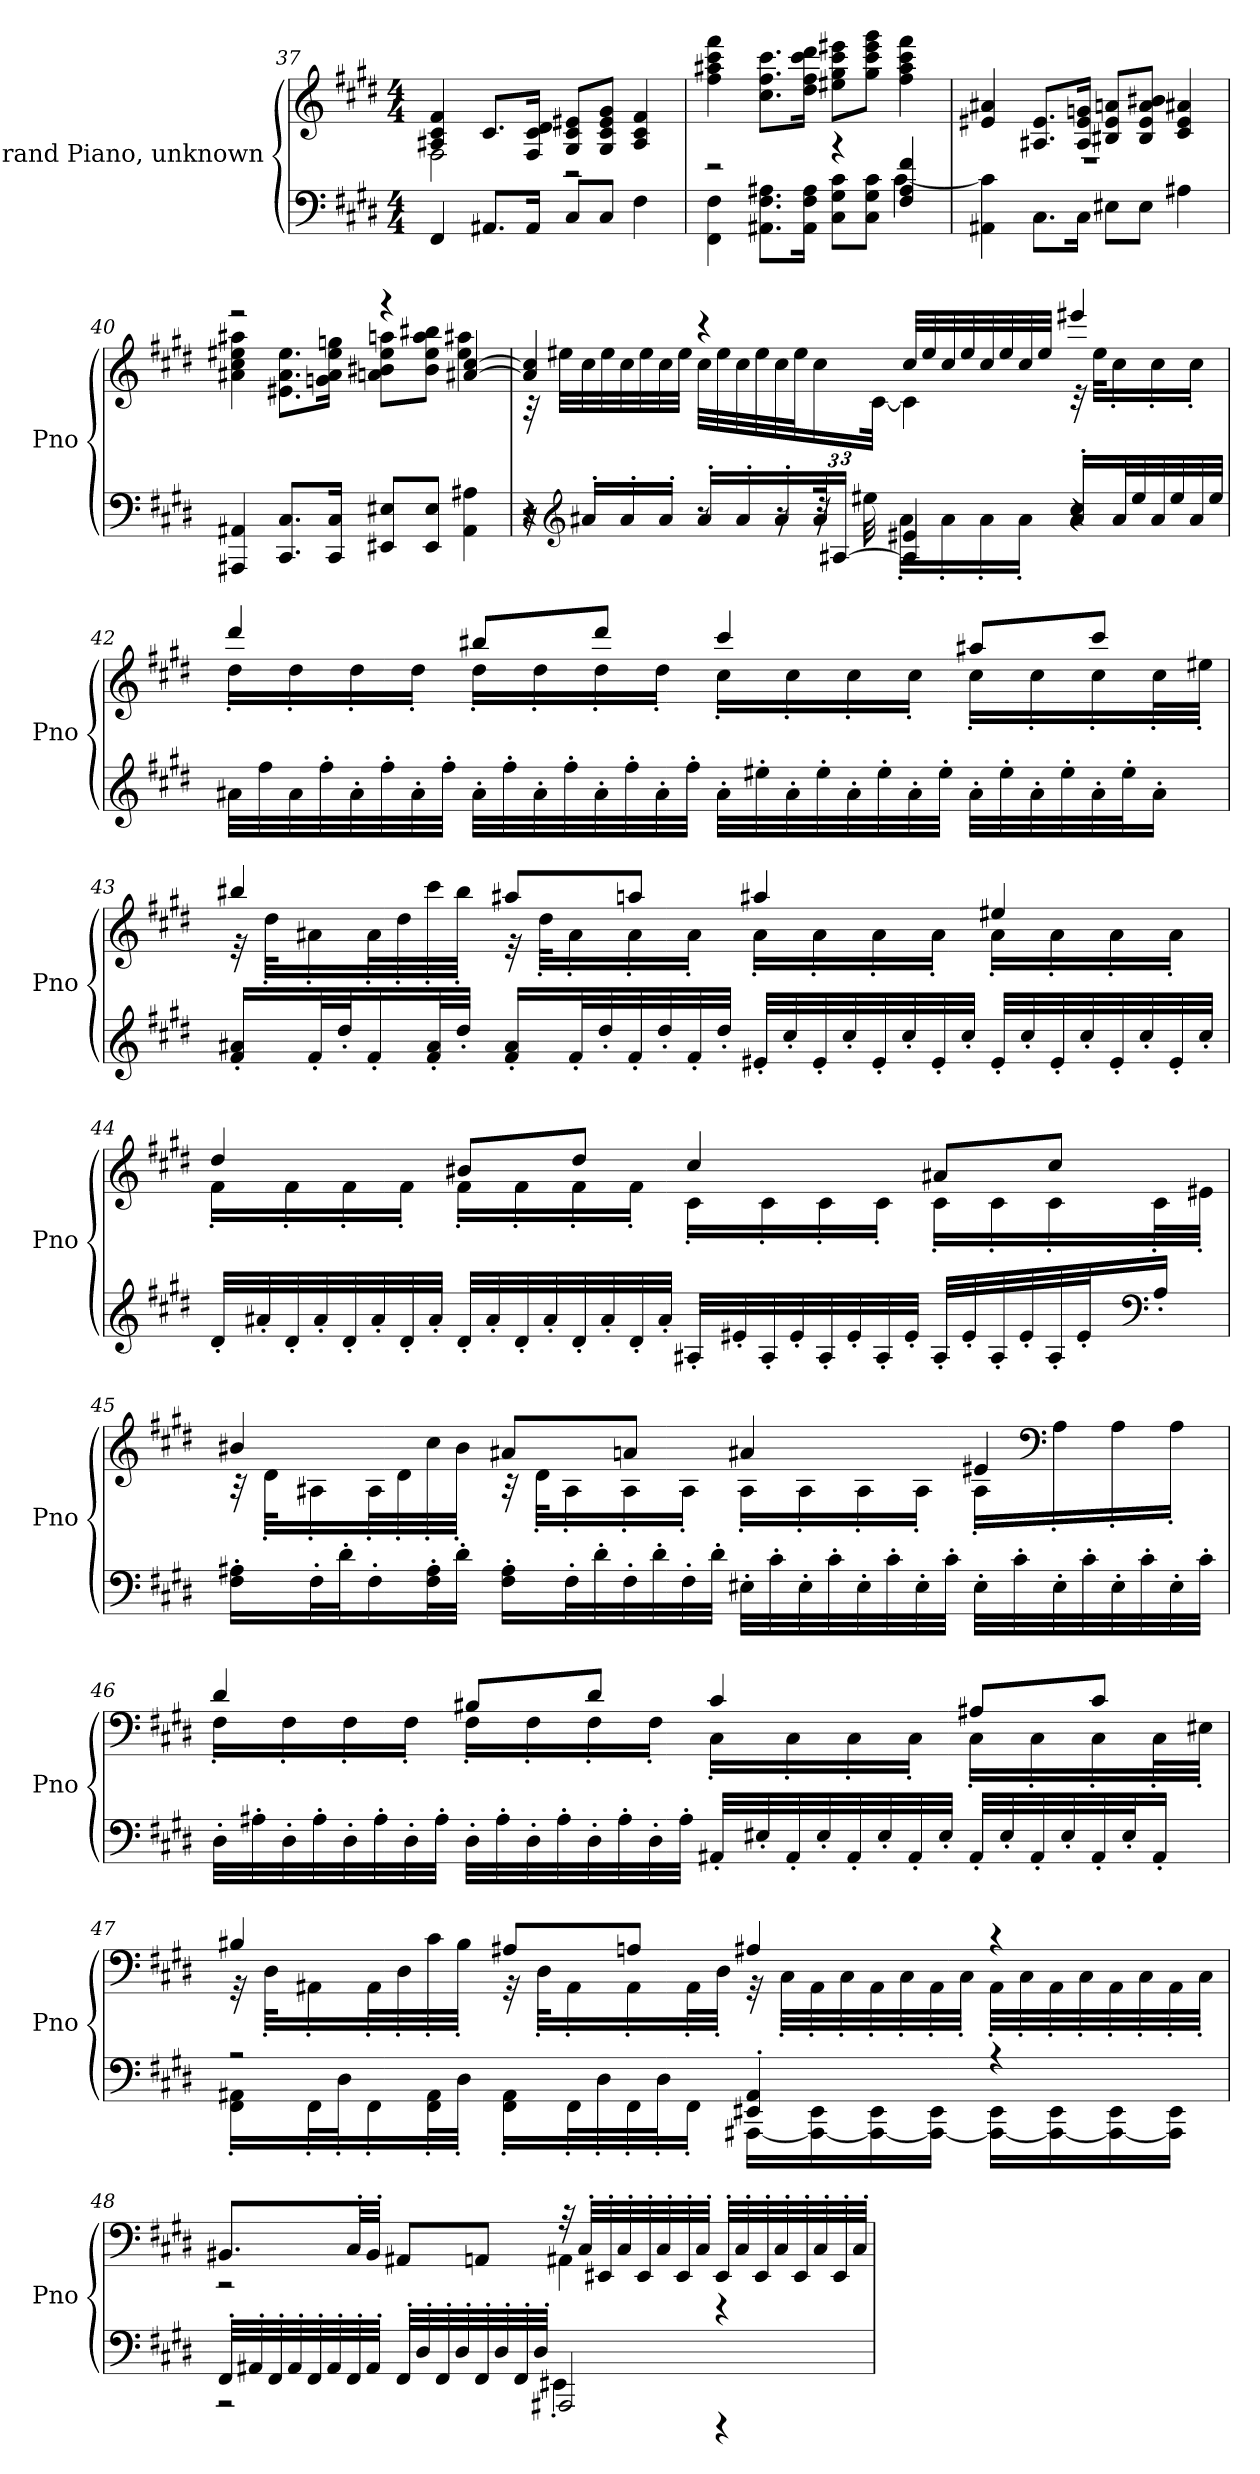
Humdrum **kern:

**kern	**kern
*part1	*part1
*staff2	*staff1
*I"Grand Piano, unknown	*
*I'Pno	*
*clefF4	*clefG2
*k[f#c#g#d#]	*k[f#c#g#d#]
*M4/4	*M4/4
=37	=37
*	*^
4FF#/	4A#X/ 4c#/ 4f#/	2F#\
8.AA#X/L	8.c#/L	.
16AA#/Jk	16F#/ 16c#/ 16d#/Jk	.
8C#/L	8G#/ 8c#/ 8e#X/L	2r
8C#/J	8G#/ 8c#/ 8e#/ 8g#/J	.
4F#\	4A#/ 4c#/ 4f#/	.
*	*v	*v
=38	=38
*^	*
2r	4FF#\ 4F#\	4ff#\ 4aa#X\ 4ccc#\ 4fff#\
.	8.AA#X\ 8.F#\ 8.A#X\L	8.cc#\ 8.ff#\ 8.ccc#\L
.	16AA#\ 16F#\ 16A#\Jk	16dd#\ 16ff#\ 16ccc#\ 16ddd#\Jk
4r	8C#\ 8G#\ 8c#\L	8ee#X\ 8gg#\ 8ccc#\ 8eee#X\L
.	8C#\ 8G#\ 8c#\J	8gg#\ 8ccc#\ 8eee#\ 8ggg#\J
4F#/ 4A#/ 4f#/	[4c#\	4ff#\ 4aa#\ 4ccc#\ 4fff#\
!!LO:PB:g=z
=39	=39	=39
1r	4AA#X\ 4c#\]	4e#X/ 4a#X/
.	8.C#\L	8.A#X/ 8.e#/L
.	16C#\Jk	16A#/ 16e#/ 16gn/Jk
.	8E#X\L	8B#X/ 8e#/ 8an/L
.	8E#\J	8B#/ 8e#/ 8a/ 8b#X/J
.	4A#X\	4c#/ 4e#/ 4a#X/
*v	*v	*
=40	=40
*	*^
4AAA#X/ 4AA#X/	2r	4a#X\ 4cc#\ 4ee#X\ 4aa#X\
8.CC#/ 8.C#/L	.	8.e#X\ 8.a#\ 8.ee#\L
16CC#/ 16C#/Jk	.	16gn\ 16a#\ 16ee#\ 16ggn\Jk
8EE#X/ 8E#X/L	4r	8an\ 8b#X\ 8ee#\ 8aan\L
8EE#/ 8E#/J	.	8b#\ 8ee#\ 8aa\ 8bb#X\J
4AA#\ 4A#X\	[4a#X/ [4cc#/	4ee#\ 4aa#X\
!!LO:LB:g=z	!!
=41	=41	=41
*^	*	*
*	*^	*	*
16r	4r	2r	4a#/] 4cc#/]	32r
.	.	.	.	32ee#X\LLL
*clefG2	*	*	*	*
16a#X'/LL	.	.	.	32cc#\
.	.	.	.	32ee#\
16a#'/	.	.	.	32cc#\
.	.	.	.	32ee#\
16a#'/JJ	.	.	.	32cc#\
.	.	.	.	32ee#\JJJ
16a#'/LL	8r	.	4r	32cc#\LLL
.	.	.	.	32ee#\
16a#'/	.	.	.	32cc#\
.	.	.	.	32ee#\
16a#'/	16r	.	.	32cc#\
.	.	.	.	32ee#\J
*Xbrackettup	*	*	*	*Xbrackettup
48a#/K	32r	.	.	24cc#\
[24A#X/JJ	.	.	.	.
.	32ee#X\	.	.	.
.	.	.	.	[48c#\JJk
4A#/]	16a#'\LL	4e#X/	32cc#/LLL	4c#\]
.	.	.	32ee#/	.
.	16a#'\	.	32cc#/	.
.	.	.	32ee#/	.
.	16a#'\	.	32cc#/	.
.	.	.	32ee#/	.
.	16a#'\JJ	.	32cc#/	.
.	.	.	32ee#/JJJ	.
16a#/' 16cc#/'LL	4r	4r	4eee#X/	32r
.	.	.	.	32ee#\KLL
32a#/L	.	.	.	16cc#'\
32ee#/	.	.	.	.
32a#/	.	.	.	16cc#'\
32ee#/	.	.	.	.
32a#/	.	.	.	16cc#'\JJ
32ee#/JJJ	.	.	.	.
*v	*v	*v	*	*
!!LO:LB:g=z	!!
=42	=42	=42
32a#X\LLL	4ddd#/	16dd#'\LL
32ff#\	.	.
32a#\	.	16dd#'\
32ff#'\	.	.
32a#'\	.	16dd#'\
32ff#'\	.	.
32a#'\	.	16dd#'\JJ
32ff#'\JJJ	.	.
32a#'\LLL	8bb#X/L	16dd#'\LL
32ff#'\	.	.
32a#'\	.	16dd#'\
32ff#'\	.	.
32a#'\	8ddd#/J	16dd#'\
32ff#'\	.	.
32a#'\	.	16dd#'\JJ
32ff#'\JJJ	.	.
32a#'\LLL	4ccc#/	16cc#'\LL
32ee#X'\	.	.
32a#'\	.	16cc#'\
32ee#'\	.	.
32a#'\	.	16cc#'\
32ee#'\	.	.
32a#'\	.	16cc#'\JJ
32ee#'\JJJ	.	.
32a#'\LLL	8aa#X/L	16cc#'\LL
32ee#'\	.	.
32a#'\	.	16cc#'\
32ee#'\	.	.
32a#'\	8ccc#/J	16cc#'\
32ee#'\J	.	.
16a#'\JJ	.	32cc#'\L
.	.	32ee#X'\JJJ
!!LO:LB:g=z	!!
=43	=43	=43
16f#/' 16a#X/'LL	4bb#X/	32r
.	.	32dd#'\KLL
32f#'/L	.	16a#X'\
32dd#'/J	.	.
16f#'/	.	32a#'\L
.	.	32dd#'\
32f#/' 32a#/'L	.	32ccc#'\
32dd#'/JJJ	.	32bb#'\JJJ
16f#/' 16a#/'LL	8aa#X/L	32r
.	.	32dd#'\KLL
32f#'/L	.	16a#'\
32dd#'/	.	.
32f#'/	8aan/J	16a#'\
32dd#'/	.	.
32f#'/	.	16a#'\JJ
32dd#'/JJJ	.	.
32e#X'/LLL	4aa#X/	16a#'\LL
32cc#'/	.	.
32e#'/	.	16a#'\
32cc#'/	.	.
32e#'/	.	16a#'\
32cc#'/	.	.
32e#'/	.	16a#'\JJ
32cc#'/JJJ	.	.
32e#'/LLL	4ee#X/	16a#'\LL
32cc#'/	.	.
32e#'/	.	16a#'\
32cc#'/	.	.
32e#'/	.	16a#'\
32cc#'/	.	.
32e#'/	.	16a#'\JJ
32cc#'/JJJ	.	.
!!LO:LB:g=z	!!
=44	=44	=44
32d#'/LLL	4dd#/	16f#'\LL
32a#X'/	.	.
32d#'/	.	16f#'\
32a#'/	.	.
32d#'/	.	16f#'\
32a#'/	.	.
32d#'/	.	16f#'\JJ
32a#'/JJJ	.	.
32d#'/LLL	8b#X/L	16f#'\LL
32a#'/	.	.
32d#'/	.	16f#'\
32a#'/	.	.
32d#'/	8dd#/J	16f#'\
32a#'/	.	.
32d#'/	.	16f#'\JJ
32a#'/JJJ	.	.
32A#X'/LLL	4cc#/	16c#'\LL
32e#X'/	.	.
32A#'/	.	16c#'\
32e#'/	.	.
32A#'/	.	16c#'\
32e#'/	.	.
32A#'/	.	16c#'\JJ
32e#'/JJJ	.	.
32A#'/LLL	8a#X/L	16c#'\LL
32e#'/	.	.
32A#'/	.	16c#'\
32e#'/	.	.
32A#'/	8cc#/J	16c#'\
32e#'/J	.	.
*clefF4	*	*
16A#'/JJ	.	32c#'\L
.	.	32e#X'\JJJ
!!LO:PB:g=z	!!
=45	=45	=45
16F#\' 16A#X\'LL	4b#X/	32r
.	.	32d#'\KLL
32F#'\L	.	16A#X'\
32d#'\J	.	.
16F#'\	.	32A#'\L
.	.	32d#'\
32F#\' 32A#\'L	.	32cc#'\
32d#'\JJJ	.	32b#'\JJJ
16F#\' 16A#\'LL	8a#X/L	32r
.	.	32d#'\KLL
32F#'\L	.	16A#'\
32d#'\	.	.
32F#'\	8an/J	16A#'\
32d#'\	.	.
32F#'\	.	16A#'\JJ
32d#'\JJJ	.	.
32E#X'\LLL	4a#X/	16A#'\LL
32c#'\	.	.
32E#'\	.	16A#'\
32c#'\	.	.
32E#'\	.	16A#'\
32c#'\	.	.
32E#'\	.	16A#'\JJ
32c#'\JJJ	.	.
32E#'\LLL	4e#X/	16A#'\LL
32c#'\	.	.
*	*clefF4	*
32E#'\	.	16A#'\
32c#'\	.	.
32E#'\	.	16A#'\
32c#'\	.	.
32E#'\	.	16A#'\JJ
32c#'\JJJ	.	.
!!LO:LB:g=z	!!
=46	=46	=46
32D#'\LLL	4d#/	16F#'\LL
32A#X'\	.	.
32D#'\	.	16F#'\
32A#'\	.	.
32D#'\	.	16F#'\
32A#'\	.	.
32D#'\	.	16F#'\JJ
32A#'\JJJ	.	.
32D#'\LLL	8B#X/L	16F#'\LL
32A#'\	.	.
32D#'\	.	16F#'\
32A#'\	.	.
32D#'\	8d#/J	16F#'\
32A#'\	.	.
32D#'\	.	16F#'\JJ
32A#'\JJJ	.	.
32AA#X'/LLL	4c#/	16C#'\LL
32E#X'/	.	.
32AA#'/	.	16C#'\
32E#'/	.	.
32AA#'/	.	16C#'\
32E#'/	.	.
32AA#'/	.	16C#'\JJ
32E#'/JJJ	.	.
32AA#'/LLL	8A#X/L	16C#'\LL
32E#'/	.	.
32AA#'/	.	16C#'\
32E#'/	.	.
32AA#'/	8c#/J	16C#'\
32E#'/J	.	.
16AA#'/JJ	.	32C#'\L
.	.	32E#X'\JJJ
!!LO:LB:g=z	!!
=47	=47	=47
*^	*	*
2r	16FF#\' 16AA#X\'LL	4B#X/	32r
.	.	.	32D#'\KLL
.	32FF#'\L	.	16AA#X'\
.	32D#'\J	.	.
.	16FF#'\	.	32AA#'\L
.	.	.	32D#'\
.	32FF#\' 32AA#\'L	.	32c#'\
.	32D#'\JJJ	.	32B#'\JJJ
.	16FF#\' 16AA#\'LL	8A#X/L	32r
.	.	.	32D#'\KLL
.	32FF#'\L	.	16AA#'\
.	32D#'\	.	.
.	32FF#'\	8An/J	16AA#'\
.	32D#'\J	.	.
.	16FF#'\JJ	.	32AA#'\L
.	.	.	32D#'\JJJ
4EE#X/' 4AA#/'	[16AAA#X\LL	4A#X/	32r
.	.	.	32C#'\LLL
.	16AAA#\_ 16EE#\	.	32AA#'\
.	.	.	32C#'\
.	16AAA#\_ 16EE#\	.	32AA#'\
.	.	.	32C#'\
.	16AAA#\_ 16EE#\JJ	.	32AA#'\
.	.	.	32C#'\JJJ
4r	16AAA#\_ 16EE#\LL	4r	32AA#'\LLL
.	.	.	32C#'\
.	16AAA#\_ 16EE#\	.	32AA#'\
.	.	.	32C#'\
.	16AAA#\_ 16EE#\	.	32AA#'\
.	.	.	32C#'\
.	16AAA#\] 16EE#\JJ	.	32AA#'\
.	.	.	32C#'\JJJ
!!LO:LB:g=z	!!
=48	=48	=48	=48
32FF#'/LLL	2r	8.BB#X/L	2r
32AA#X'/	.	.	.
32FF#'/	.	.	.
32AA#'/	.	.	.
32FF#'/	.	.	.
32AA#'/	.	.	.
32FF#'/	.	32C#'/LL	.
32AA#'/JJJ	.	32BB#'/JJJ	.
32FF#'/LLL	.	8AA#X/L	.
32D#'/	.	.	.
32FF#'/	.	.	.
32D#'/	.	.	.
32FF#'/	.	8AAn/J	.
32D#'/	.	.	.
32FF#'/	.	.	.
32D#'/JJJ	.	.	.
2AAA#X/	4EE#X'\	32r	4AA#X\
.	.	32C#'/LLL	.
.	.	32EE#X'/	.
.	.	32C#'/	.
.	.	32EE#'/	.
.	.	32C#'/	.
.	.	32EE#'/	.
.	.	32C#'/JJJ	.
.	4r	32EE#'/LLL	4r
.	.	32C#'/	.
.	.	32EE#'/	.
.	.	32C#'/	.
.	.	32EE#'/	.
.	.	32C#'/	.
.	.	32EE#'/	.
.	.	32C#'/JJJ	.
*v	*v	*	*
*	*v	*v
=	=
*-	*-
